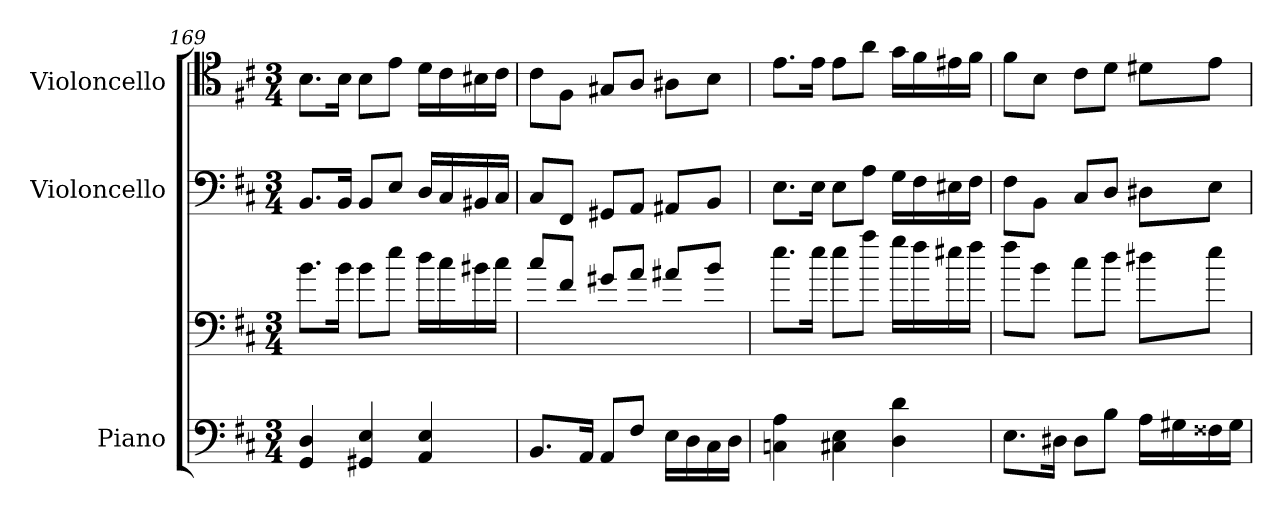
**kern	**kern	**kern	**kern
*part3	*part3	*part2	*part1
*staff4	*staff3	*staff2	*staff1
*I"Piano	*	*I"Violoncello	*I"Violoncello
*I'Pno.	*	*I'Vc.	*I'Vc.
!!LO:PB:g=z
*clefF4	*clefF4	*clefF4	*clefC4
*k[f#c#]	*k[f#c#]	*k[f#c#]	*k[f#c#]
*M3/4	*M3/4	*M3/4	*M3/4
=169	=169	=169	=169
4GG/ 4D/	8.b\L	8.BB/L	8.B\L
.	16b\Jk	16BB/Jk	16B\Jk
4GG#X/ 4E/	8b\L	8BB/L	8B\L
.	8ee\J	8E/J	8e\J
4AA/ 4E/	16dd\LL	16D/LL	16d\LL
.	16cc#\	16C#/	16c#\
.	16b#X\	16BB#X/	16B#X\
.	16cc#\JJ	16C#/JJ	16c#\JJ
=170	=170	=170	=170
8.BB/L	8cc#/L	8C#/L	8c#\L
.	8f#/J	8FF#/J	8F#\J
16AA/Jk	.	.	.
8AA/L	8g#X/L	8GG#X/L	8G#X/L
8F#/J	8a/J	8AA/J	8A/J
16E\LL	8a#X/L	8AA#X/L	8A#X\L
16D\	.	.	.
16C#\	8b/J	8BB/J	8B\J
16D\JJ	.	.	.
=171	=171	=171	=171
4Cn\ 4A\	8.ee\L	8.E\L	8.e\L
.	16ee\Jk	16E\Jk	16e\Jk
4C#X\ 4E\	8ee\L	8E\L	8e\L
.	8aa\J	8A\J	8a\J
4D\ 4d\	16gg\LL	16G\LL	16g\LL
.	16ff#\	16F#\	16f#\
.	16ee#X\	16E#X\	16e#X\
.	16ff#\JJ	16F#\JJ	16f#\JJ
=172	=172	=172	=172
8.E\L	8ff#\L	8F#\L	8f#\L
.	8b\J	8BB\J	8B\J
16D#X\Jk	.	.	.
8D#\L	8cc#\L	8C#/L	8c#\L
8B\J	8dd\J	8D/J	8d\J
16A\LL	8dd#X\L	8D#X\L	8d#X\L
16G#X\	.	.	.
16F##X\	8ee\J	8E\J	8e\J
16G#\JJ	.	.	.
=	=	=	=
*-	*-	*-	*-
